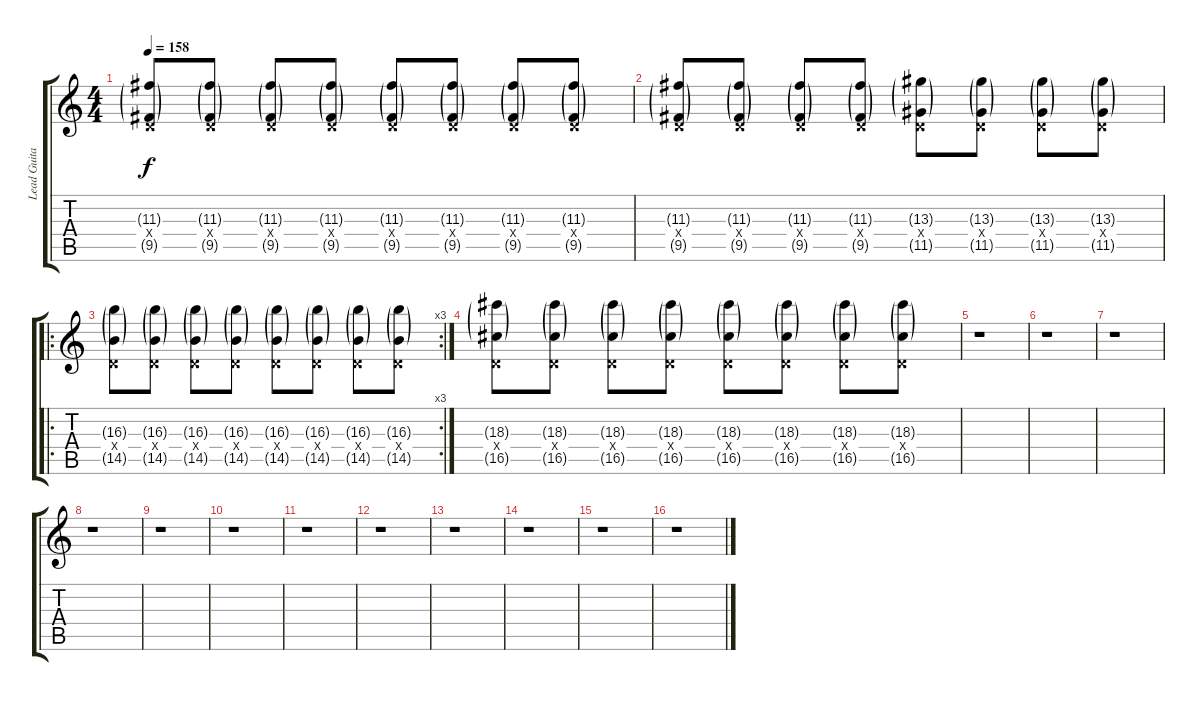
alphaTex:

\track ("Lead Guitar ~ Jared" "Lead Guita") {instrument distortionguitar}
\staff {score tabs}
\tuning (E4 B3 G3 D3 A2 D2) {hide}
\ts (4 4)
\tempo 158
\clef g2
\ks c
(11.3{g} 0.4{x} 9.5{g}).8{dy f} (11.3{g} 0.4{x} 9.5{g}).8 (11.3{g} 0.4{x} 9.5{g}).8 (11.3{g} 0.4{x} 9.5{g}).8 (11.3{g} 0.4{x} 9.5{g}).8 (11.3{g} 0.4{x} 9.5{g}).8 (11.3{g} 0.4{x} 9.5{g}).8 (11.3{g} 0.4{x} 9.5{g}).8 |
(11.3{g} 0.4{x} 9.5{g}).8 (11.3{g} 0.4{x} 9.5{g}).8 (11.3{g} 0.4{x} 9.5{g}).8 (11.3{g} 0.4{x} 9.5{g}).8 (13.3{g} 0.4{x} 11.5{g}).8 (13.3{g} 0.4{x} 11.5{g}).8 (13.3{g} 0.4{x} 11.5{g}).8 (13.3{g} 0.4{x} 11.5{g}).8 |
\ro
\rc 3
(16.3{g} 0.4{x} 14.5{g}).8 (16.3{g} 0.4{x} 14.5{g}).8 (16.3{g} 0.4{x} 14.5{g}).8 (16.3{g} 0.4{x} 14.5{g}).8 (16.3{g} 0.4{x} 14.5{g}).8 (16.3{g} 0.4{x} 14.5{g}).8 (16.3{g} 0.4{x} 14.5{g}).8 (16.3{g} 0.4{x} 14.5{g}).8 |
(18.3{g} 0.4{x} 16.5{g}).8 (18.3{g} 0.4{x} 16.5{g}).8 (18.3{g} 0.4{x} 16.5{g}).8 (18.3{g} 0.4{x} 16.5{g}).8 (18.3{g} 0.4{x} 16.5{g}).8 (18.3{g} 0.4{x} 16.5{g}).8 (18.3{g} 0.4{x} 16.5{g}).8 (18.3{g} 0.4{x} 16.5{g}).8 |
r.1 |
r.1 |
r.1 |
r.1 |
r.1 |
r.1 |
r.1 |
r.1 |
r.1 |
r.1 |
r.1 |
r.1
